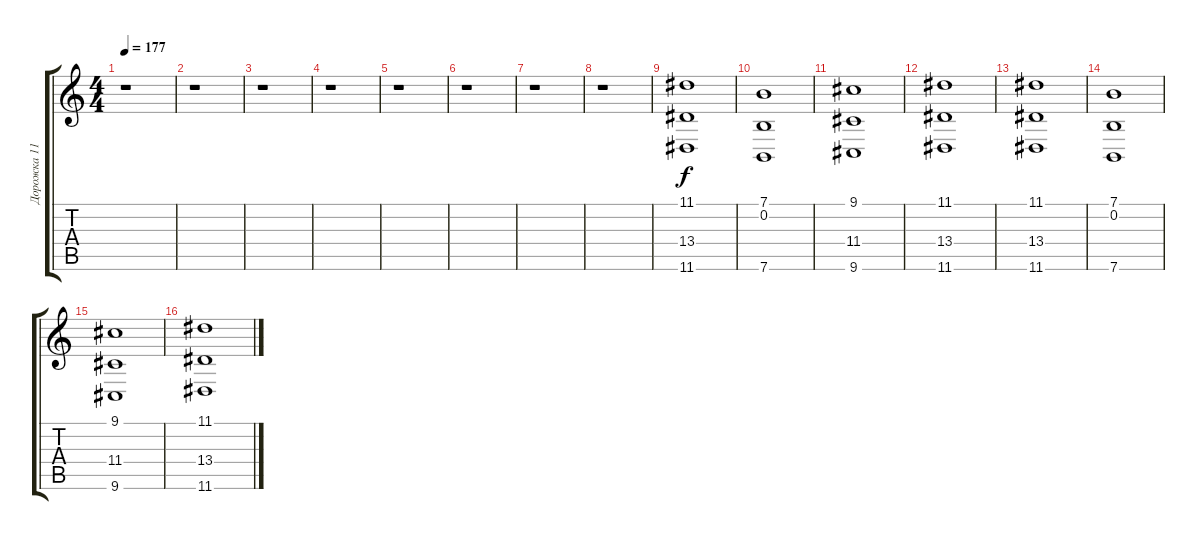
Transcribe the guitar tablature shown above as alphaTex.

\track ("Дорожка 11" "Дорожка 11") {instrument stringensemble1}
\staff {score tabs}
\tuning (E4 B3 G3 D3 A2 E2) {hide}
\ts (4 4)
\tempo 177
\clef g2
\ks c
r.1{dy f} |
r.1 |
r.1 |
r.1 |
r.1 |
r.1 |
r.1 |
r.1 |
(11.1 13.4 11.6).1 |
(7.1 0.2 7.6).1 |
(9.1 11.4 9.6).1 |
(11.1 13.4 11.6).1 |
(11.1 13.4 11.6).1 |
(7.1 0.2 7.6).1 |
(9.1 11.4 9.6).1 |
(11.1 13.4 11.6).1
